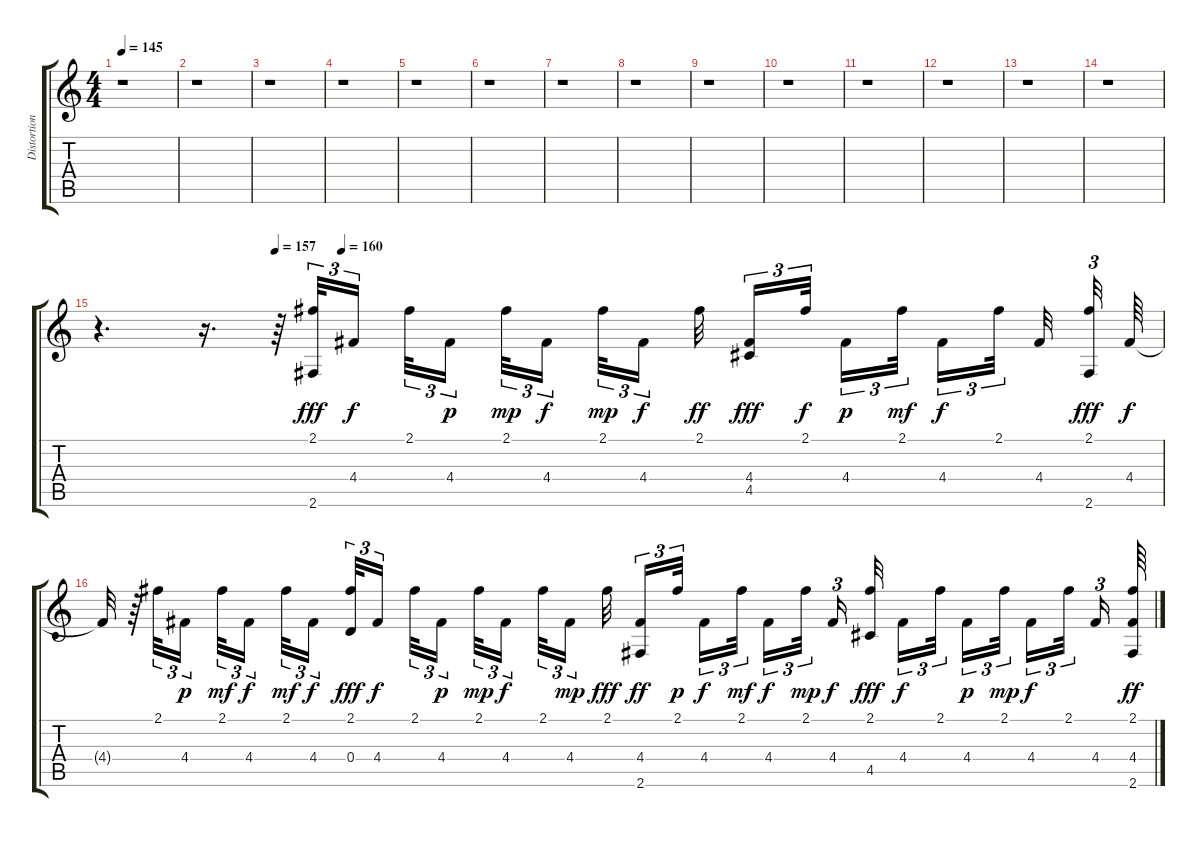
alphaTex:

\track ("Distortion guitar 1" "Distortion") {instrument distortionguitar}
\staff {score tabs}
\tuning (E4 B3 G3 D3 A2 E2) {hide}
\ts (4 4)
\tempo 145
\clef g2
\ks c
r.1{dy f} |
r.1 |
r.1 |
r.1 |
r.1 |
r.1 |
r.1 |
r.1 |
r.1 |
r.1 |
r.1 |
r.1 |
r.1 |
r.1 |
\tempo (157 0.16666666666666666)
\tempo (160 0.22916666666666666)
r.4{d} r.16{d} r.64 (2.1 2.6).32{tu (3 2) dy fff volume 10} 4.4.16{tu (3 2) dy f} 2.1.32{tu (3 2)} 4.4.16{tu (3 2) dy p} 2.1.32{tu (3 2) dy mp} 4.4.16{tu (3 2) dy f} 2.1.32{tu (3 2) dy mp} 4.4.16{tu (3 2) dy f} 2.1.32{dy ff} (4.4 4.5).16{tu (3 2) dy fff} 2.1.32{tu (3 2) dy f} 4.4.16{tu (3 2) dy p} 2.1.32{tu (3 2) dy mf} 4.4.16{tu (3 2) dy f} 2.1.32{tu (3 2)} 4.4.32 (2.1 2.6).32{tu (3 2) dy fff} 4.4.64{dy f} |
4.4{t}.32 r.64 2.1.32{tu (3 2)} 4.4.16{tu (3 2) dy p} 2.1.32{tu (3 2) dy mf} 4.4.16{tu (3 2) dy f} 2.1.32{tu (3 2) dy mf} 4.4.16{tu (3 2) dy f} (2.1 0.4).32{tu (3 2) dy fff} 4.4.16{tu (3 2) dy f} 2.1.32{tu (3 2)} 4.4.16{tu (3 2) dy p} 2.1.32{tu (3 2) dy mp} 4.4.16{tu (3 2) dy f} 2.1.32{tu (3 2)} 4.4.16{tu (3 2) dy mp} 2.1.32{dy fff} (4.4 2.6).16{tu (3 2) dy ff} 2.1.32{tu (3 2) dy p} 4.4.16{tu (3 2) dy f} 2.1.32{tu (3 2) dy mf} 4.4.16{tu (3 2) dy f} 2.1.32{tu (3 2) dy mp} 4.4.16{tu (3 2) dy f} (2.1 4.5).32{dy fff} 4.4.16{tu (3 2) dy f} 2.1.32{tu (3 2)} 4.4.16{tu (3 2) dy p} 2.1.32{tu (3 2) dy mp} 4.4.16{tu (3 2) dy f} 2.1.32{tu (3 2)} 4.4.16{tu (3 2)} (2.1 4.4 2.6).64{dy ff}
